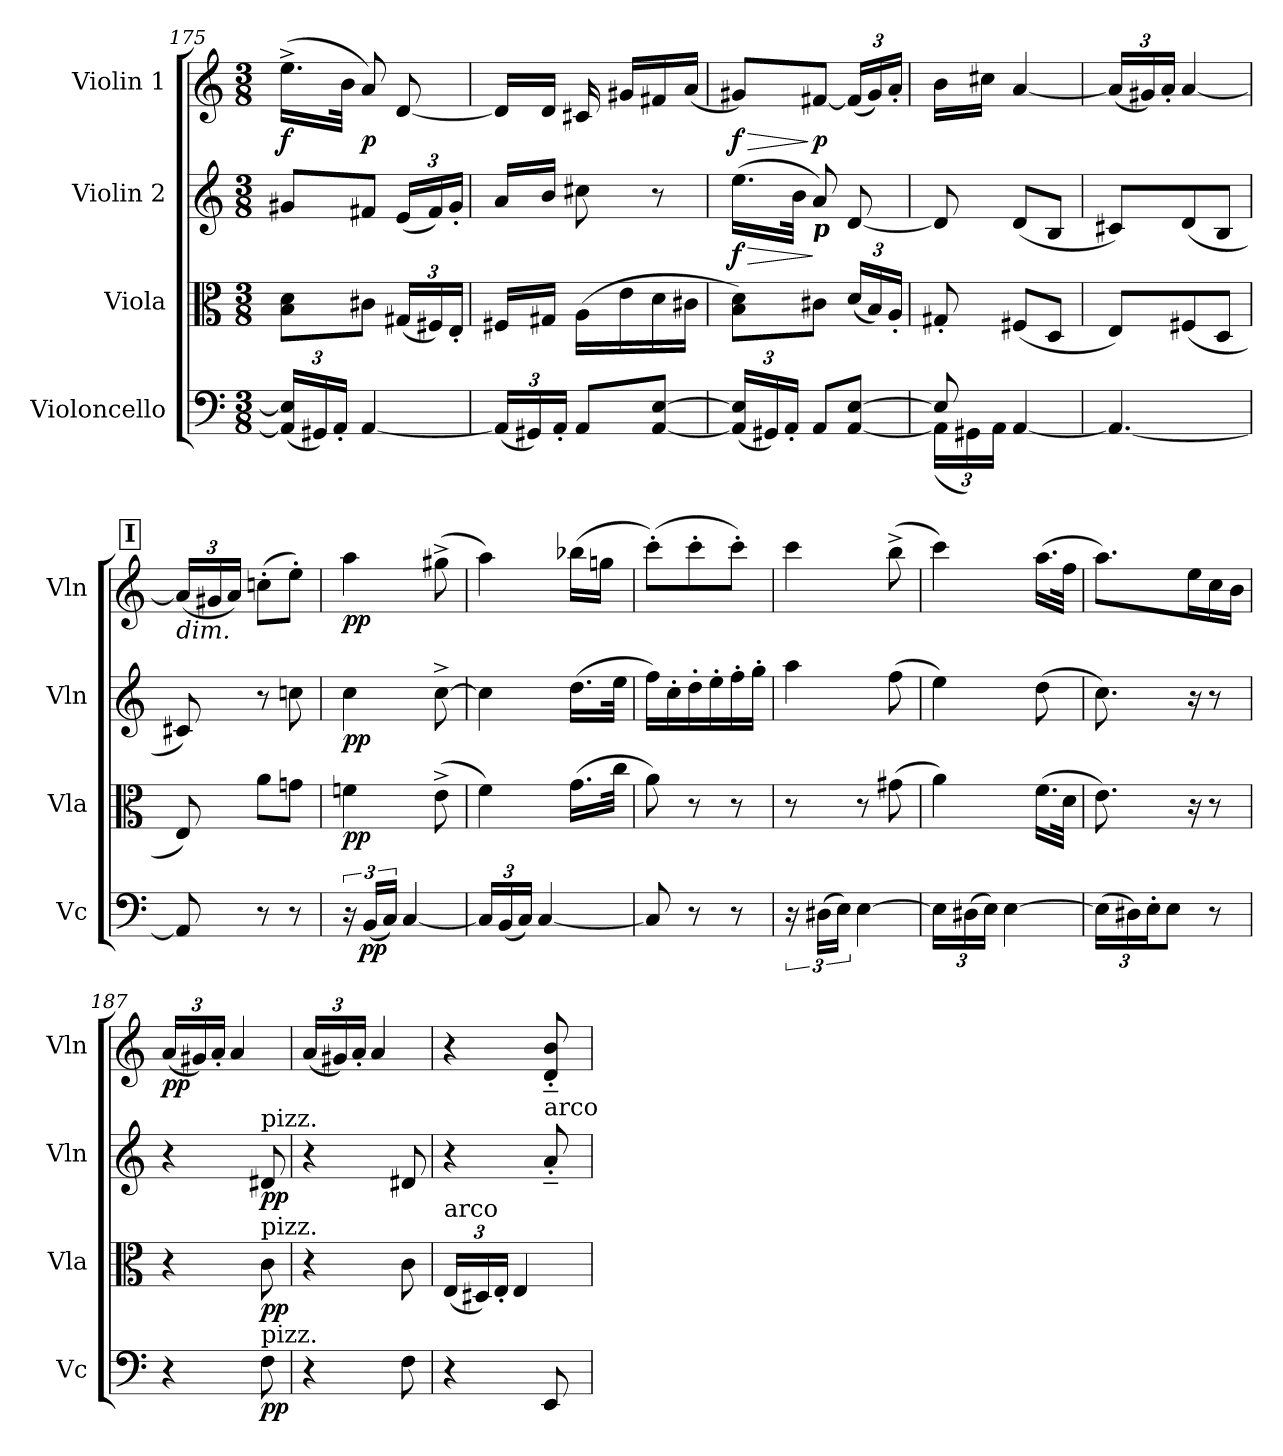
**kern	**dynam	**kern	**dynam	**kern	**dynam	**kern	**dynam
*part4	*part4	*part3	*part3	*part2	*part2	*part1	*part1
*staff4	*staff4	*staff3	*staff3	*staff2	*staff2	*staff1	*staff1
*I"Violoncello	*	*I"Viola	*	*I"Violin 2	*	*I"Violin 1	*
*I'Vc	*	*I'Vla	*	*I'Vln	*	*I'Vln	*
!!LO:PB:g=z
*clefF4	*	*clefC3	*	*clefG2	*	*clefG2	*
*k[]	*	*k[]	*	*k[]	*	*k[]	*
*M3/8	*	*M3/8	*	*M3/8	*	*M3/8	*
*Xbrackettup	*	*	*	*	*	*	*
=175	=175	=175	=175	=175	=175	=175	=175
!	!	!	!	!	!	!	!LO:DY:b
(24AA/] 24E/]LL	.	8B\ 8d\L	.	8g#X/L	.	(16.ee^\LL	f
24GG#X/)	.	.	.	.	.	.	.
24AA'/JJ	.	.	.	.	.	.	.
.	.	.	.	.	.	32b\JJk	.
!	!	!	!	!	!	!	!LO:DY:b
[4AA/	.	8c#X\J	.	8f#X/J	.	8a/)	p
*	*	*Xbrackettup	*	*Xbrackettup	*	*	*
.	.	(24G#X/LL	.	(24e/LL	.	[8d/	.
.	.	24F#X/)	.	24f#/)	.	.	.
.	.	24E'/JJ	.	24g#'/JJ	.	.	.
=176	=176	=176	=176	=176	=176	=176	=176
(24AA/LL]	.	16F#X/LL	.	16a/LL	.	16d/LL]	.
24GG#X/)	.	.	.	.	.	.	.
.	.	16G#X/JJ	.	16b/JJ	.	16d/JJ	.
24AA'/JJ	.	.	.	.	.	.	.
8AA/L	.	(16A\LL	.	8cc#X\	.	16c#X/	.
.	.	16e\	.	.	.	16g#X/LL	.
[8AA/ [8E/J	.	16d\	.	8r	.	16f#X/	.
.	.	16c#X\JJ	.	.	.	(16a/JJ	.
=177	=177	=177	=177	=177	=177	=177	=177
!	!	!	!	!	!LO:HP:b	!	!LO:HP:b
!	!	!	!	!	!LO:DY:n=1:b	!	!LO:DY:n=1:b
(24AA/] 24E/]LL	.	8B\ 8d\L)	.	(16.ee\LL	> f	8g#X/L)	> f
24GG#X/)	.	.	.	.	.	.	.
24AA'/JJ	.	.	.	.	.	.	.
.	.	.	.	32b\JJk	.	.	.
!	!	!	!	!LO:TX:b:Bi:t=p	!	!	!
!	!	!	!	!	!	!	!LO:DY:n=2:b
8AA/L	.	8c#X\J	.	8a/)	]	[8f#X/J	] p
*	*	*	*	*	*	*Xbrackettup	*
[<8AA/ [8E/J	.	(24d/LL	.	[8d/	.	(24f#/LL]	.
.	.	24B/)	.	.	.	24g#/)	.
.	.	24A'/JJ	.	.	.	24a'/JJ	.
=178	=178	=178	=178	=178	=178	=178	=178
*^	*	*	*	*	*	*	*
8E/]	(>24AA\LL]	.	8G#X'/	.	8d/]	.	16b\LL	.
.	24GG#X\)	.	.	.	.	.	.	.
.	.	.	.	.	.	.	16cc#X\JJ	.
.	24AA\JJ	.	.	.	.	.	.	.
8ryy	[4AA/	.	(8F#X/L	.	(8d/L	.	[4a/	.
8ryy	.	.	8D/J	.	8B/J	.	.	.
*v	*v	*	*	*	*	*	*	*
=179	=179	=179	=179	=179	=179	=179	=179
4.AA/_	.	8E/L)	.	8c#X/L)	.	(24a/LL]	.
.	.	.	.	.	.	24g#X/)	.
.	.	.	.	.	.	24a'/JJ	.
.	.	(8F#X/	.	(8d/	.	[4a/	.
.	.	8D/J	.	8B/J	.	.	.
!!LO:LB:g=z
!!LO:REH:place=s1:a:B:cj:fs=14:t=I
=180	=180	=180	=180	=180	=180	=180	=180
!	!	!	!	!	!	!LO:TX:b:i:t=dim.	!
8AA/]	.	8E/)	.	8c#X/)	.	(24a/LL]	.
.	.	.	.	.	.	24g#X/	.
.	.	.	.	.	.	24a/JJ)	.
8r	.	8a\L	.	8r	.	(8ccn'\L	.
8r	.	8gn\J	.	8ccn\	.	8ee'\J)	.
=181	=181	=181	=181	=181	=181	=181	=181
*brackettup	*	*	*	*	*	*	*
!	!	!	!LO:DY:b	!	!LO:DY:b	!	!LO:DY:b
24r	.	4fn\	pp	4cc\	pp	4aa\	pp
!	!LO:DY:b	!	!	!	!	!	!
(24BB/LL	pp	.	.	.	.	.	.
24C/JJ)	.	.	.	.	.	.	.
[4C/	.	.	.	.	.	.	.
.	.	(8e^\	.	[8cc^\	.	(8gg#X^\	.
=182	=182	=182	=182	=182	=182	=182	=182
*Xbrackettup	*	*	*	*	*	*	*
24C/LL]	.	4f\)	.	4cc\]	.	4aa\)	.
(24BB/	.	.	.	.	.	.	.
24C/JJ)	.	.	.	.	.	.	.
[4C/	.	.	.	.	.	.	.
.	.	(16.g\LL	.	(16.dd\LL	.	(16bb-X\LL	.
.	.	.	.	.	.	16ggn\JJ	.
.	.	32cc\JJk	.	32ee\JJk	.	.	.
=183	=183	=183	=183	=183	=183	=183	=183
8C/]	.	8a\)	.	16ff\LL)	.	(8ccc'\L)	.
.	.	.	.	16cc'\	.	.	.
8r	.	8r	.	16dd'\	.	8ccc'\	.
.	.	.	.	16ee'\	.	.	.
8r	.	8r	.	16ff'\	.	8ccc'\J)	.
.	.	.	.	16gg'\JJ	.	.	.
=184	=184	=184	=184	=184	=184	=184	=184
*brackettup	*	*	*	*	*	*	*
24r	.	8r	.	4aa\	.	4ccc\	.
(24D#X\LL	.	.	.	.	.	.	.
24E\JJ)	.	.	.	.	.	.	.
[4E\	.	8r	.	.	.	.	.
.	.	(8g#X\	.	(8ff\	.	(8bb^\	.
=185	=185	=185	=185	=185	=185	=185	=185
*Xbrackettup	*	*	*	*	*	*	*
24E\LL]	.	4a\)	.	4ee\)	.	4ccc\)	.
(24D#X\	.	.	.	.	.	.	.
24E\JJ)	.	.	.	.	.	.	.
[4E\	.	.	.	.	.	.	.
.	.	(16.f\LL	.	(8dd\	.	(16.aa\LL	.
.	.	32d\JJk	.	.	.	32ff\JJk	.
!!LO:LB:g=z
=186	=186	=186	=186	=186	=186	=186	=186
(24E\LL]	.	8.e\)	.	8.cc\)	.	8.aa\L)	.
24D#X\)	.	.	.	.	.	.	.
24E'\J	.	.	.	.	.	.	.
8E\J	.	.	.	.	.	.	.
.	.	16r	.	16r	.	16ee\L	.
8r	.	8r	.	8r	.	16cc\	.
.	.	.	.	.	.	16b\JJ	.
=187	=187	=187	=187	=187	=187	=187	=187
!	!	!	!	!	!	!	!LO:DY:b
4r	.	4r	.	4r	.	(24a/LL	pp
.	.	.	.	.	.	24g#X/)	.
.	.	.	.	.	.	24a'/JJ	.
.	.	.	.	.	.	4a/	.
!	!	!	!	!LO:TX:a:t=pizz.	!	!	!
!	!	!LO:TX:a:t=pizz.	!	!	!	!	!
!LO:TX:a:t=pizz.	!	!	!	!	!	!	!
!	!LO:DY:b	!	!LO:DY:b	!	!LO:DY:b	!	!
8F\	pp	8c\	pp	8d#X/	pp	.	.
=188	=188	=188	=188	=188	=188	=188	=188
4r	.	4r	.	4r	.	(24a/LL	.
.	.	.	.	.	.	24g#X/)	.
.	.	.	.	.	.	24a'/JJ	.
.	.	.	.	.	.	4a/	.
8F\	.	8c\	.	8d#X/	.	.	.
=189	=189	=189	=189	=189	=189	=189	=189
!	!	!LO:TX:a:t=arco	!	!	!	!	!
4r	.	(24E/LL	.	4r	.	4r	.
.	.	24D#X/)	.	.	.	.	.
.	.	24E'/JJ	.	.	.	.	.
.	.	4E/	.	.	.	.	.
!	!	!	!	!LO:TX:a:t=arco	!	!	!
8EE/	.	.	.	8a'~/	.	8d/'~ 8b/'~	.
=	=	=	=	=	=	=	=
*-	*-	*-	*-	*-	*-	*-	*-
